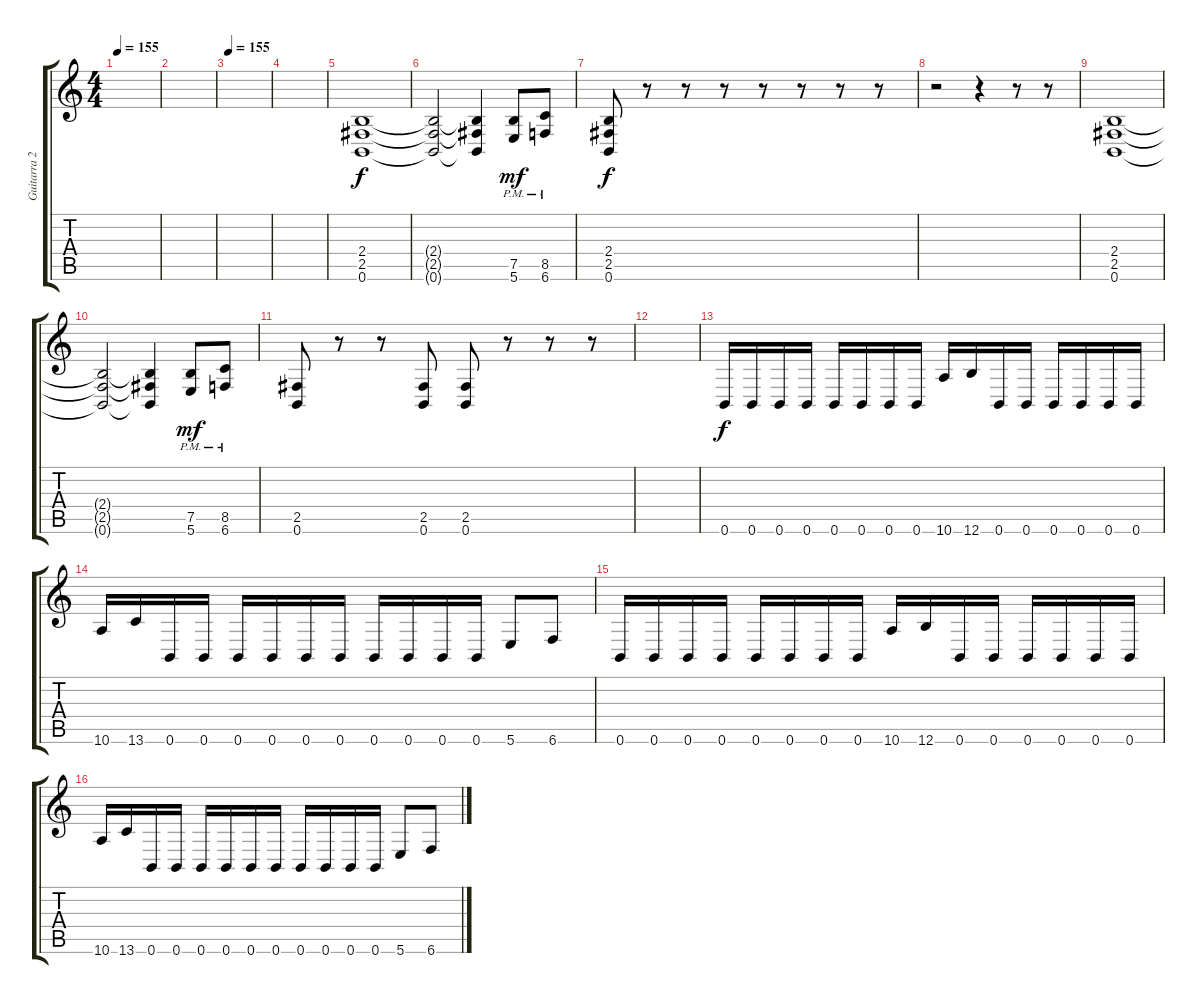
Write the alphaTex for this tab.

\track ("Guitarra 2" "Guitarra 2") {instrument distortionguitar}
\staff {score tabs}
\tuning (B3 Gb3 D3 A2 E2 B1) {hide}
\ts (4 4)
\tempo 155
\clef g2
\ks c
|
|
\tempo 155
|
|
(2.4 2.5 0.6).1 |
(2.4{t} 2.5{t} 0.6{t}).2 (2.4{t} 2.5{t} 0.6{t}).4 (7.5{pm} 5.6{pm}).8{dy mf} (8.5{pm} 6.6{pm}).8 |
(2.4 2.5 0.6).8{dy f} r.8 r.8 r.8 r.8 r.8 r.8 r.8 |
r.2 r.4 r.8 r.8 |
(2.4 2.5 0.6).1 |
(2.4{t} 2.5{t} 0.6{t}).2 (2.4{t} 2.5{t} 0.6{t}).4 (7.5{pm} 5.6{pm}).8{dy mf} (8.5{pm} 6.6{pm}).8 |
(2.5 0.6).8 r.8 r.8 (2.5 0.6).8 (2.5 0.6).8 r.8 r.8 r.8 |
|
0.6.16{dy f} 0.6.16 0.6.16 0.6.16 0.6.16 0.6.16 0.6.16 0.6.16 10.6.16 12.6.16 0.6.16 0.6.16 0.6.16 0.6.16 0.6.16 0.6.16 |
10.6.16 13.6.16 0.6.16 0.6.16 0.6.16 0.6.16 0.6.16 0.6.16 0.6.16 0.6.16 0.6.16 0.6.16 5.6.8 6.6.8 |
0.6.16 0.6.16 0.6.16 0.6.16 0.6.16 0.6.16 0.6.16 0.6.16 10.6.16 12.6.16 0.6.16 0.6.16 0.6.16 0.6.16 0.6.16 0.6.16 |
10.6.16 13.6.16 0.6.16 0.6.16 0.6.16 0.6.16 0.6.16 0.6.16 0.6.16 0.6.16 0.6.16 0.6.16 5.6.8 6.6.8
